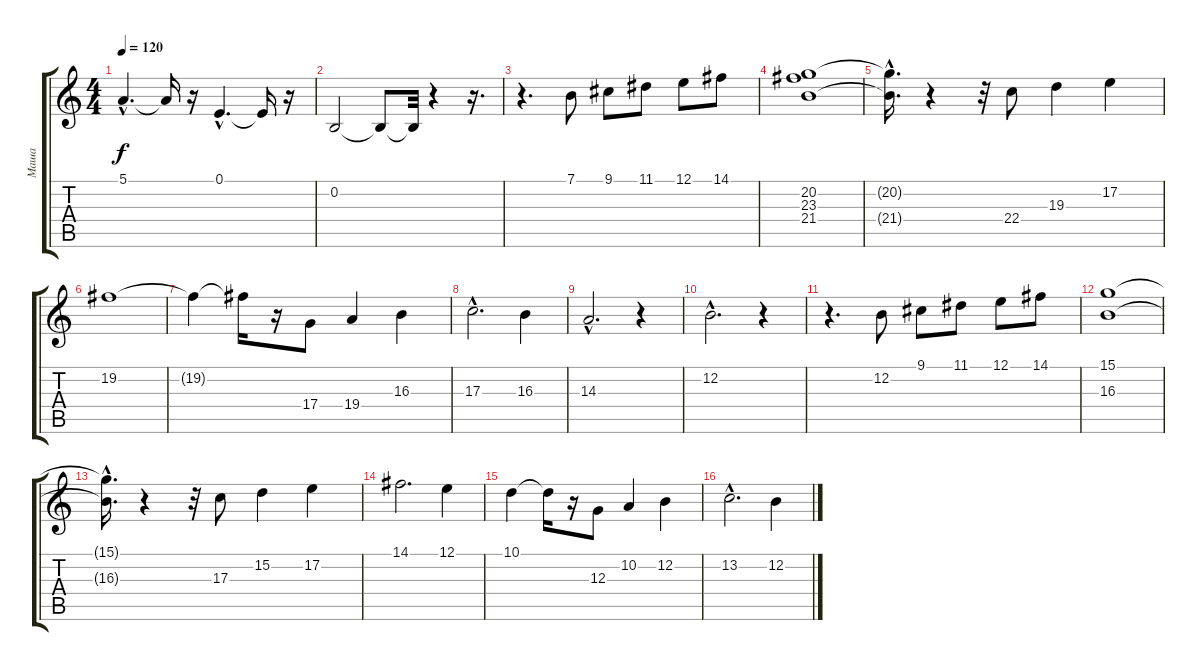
\track ("Маша" "Маша") {instrument violin}
\staff {score tabs}
\tuning (E4 B3 G3 D3 A2 E2) {hide}
\ts (4 4)
\tempo 120
\clef g2
\ks c
5.1{hac}.4{d dy f} 5.1{t}.16 r.16 0.1{hac}.4{d} 0.1{t}.16 r.16 |
0.2.2 0.2{t}.8 0.2{t}.32 r.4 r.16{d} |
r.4{d} 7.1.8 9.1.8 11.1.8 12.1.8 14.1.8 |
(20.2 23.3 21.4).1 |
(20.2{t} 21.4{hac t}).16{d} r.4 r.32 22.4.8 19.3.4 17.2.4 |
19.2.1 |
19.2{t}.4 19.2{t}.16 r.16 17.4.8 19.4.4 16.3.4 |
17.3{hac}.2{d} 16.3.4 |
14.3{hac}.2{d} r.4 |
12.2{hac}.2{d} r.4 |
r.4{d} 12.2.8 9.1.8 11.1.8 12.1.8 14.1.8 |
(15.1 16.3).1 |
(15.1{t} 16.3{hac t}).16{d} r.4 r.32 17.3.8 15.2.4 17.2.4 |
14.1.2{d} 12.1.4 |
10.1.4 10.1{t}.16 r.16 12.3.8 10.2.4 12.2.4 |
13.2{hac}.2{d} 12.2.4
